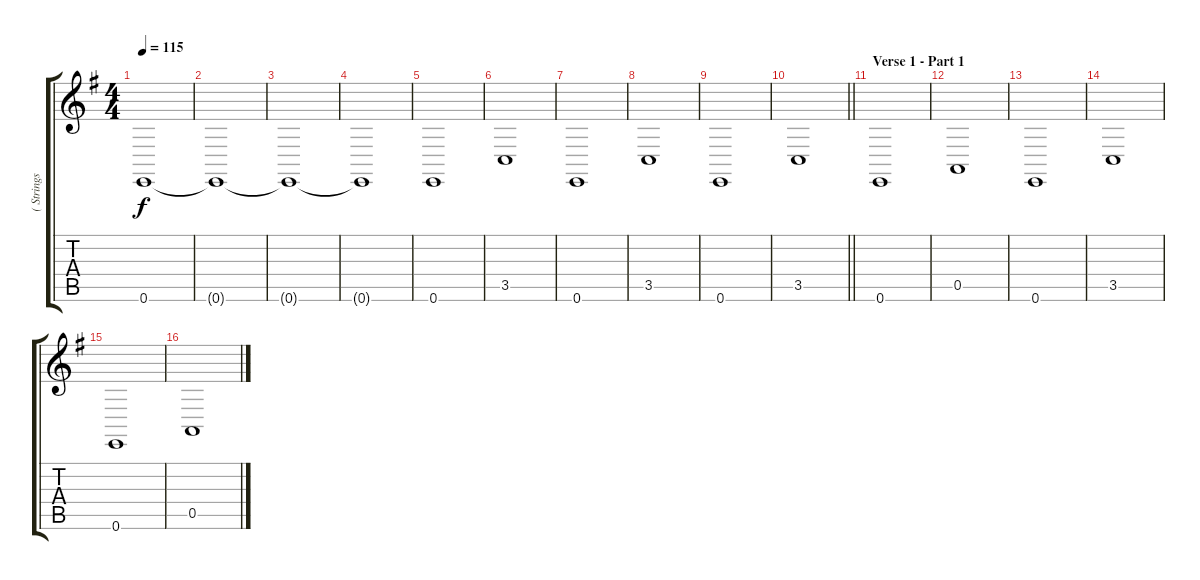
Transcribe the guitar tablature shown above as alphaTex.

\track ("( Strings )" "( Strings ") {instrument tremolostrings}
\staff {score tabs}
\tuning (E4 B3 G3 D3 A2 E2) {hide}
\ts (4 4)
\tempo 115
\clef g2
\ks eminor
0.6.1{dy f instrument tremolostrings} |
0.6{t}.1 |
0.6{t}.1 |
0.6{t}.1 |
0.6.1 |
3.5.1 |
0.6.1 |
3.5.1 |
0.6.1 |
\barLineRight lightlight
3.5.1 |
\section ("" "Verse 1 - Part 1")
0.6.1 |
0.5.1 |
0.6.1 |
3.5.1 |
0.6.1 |
0.5.1
